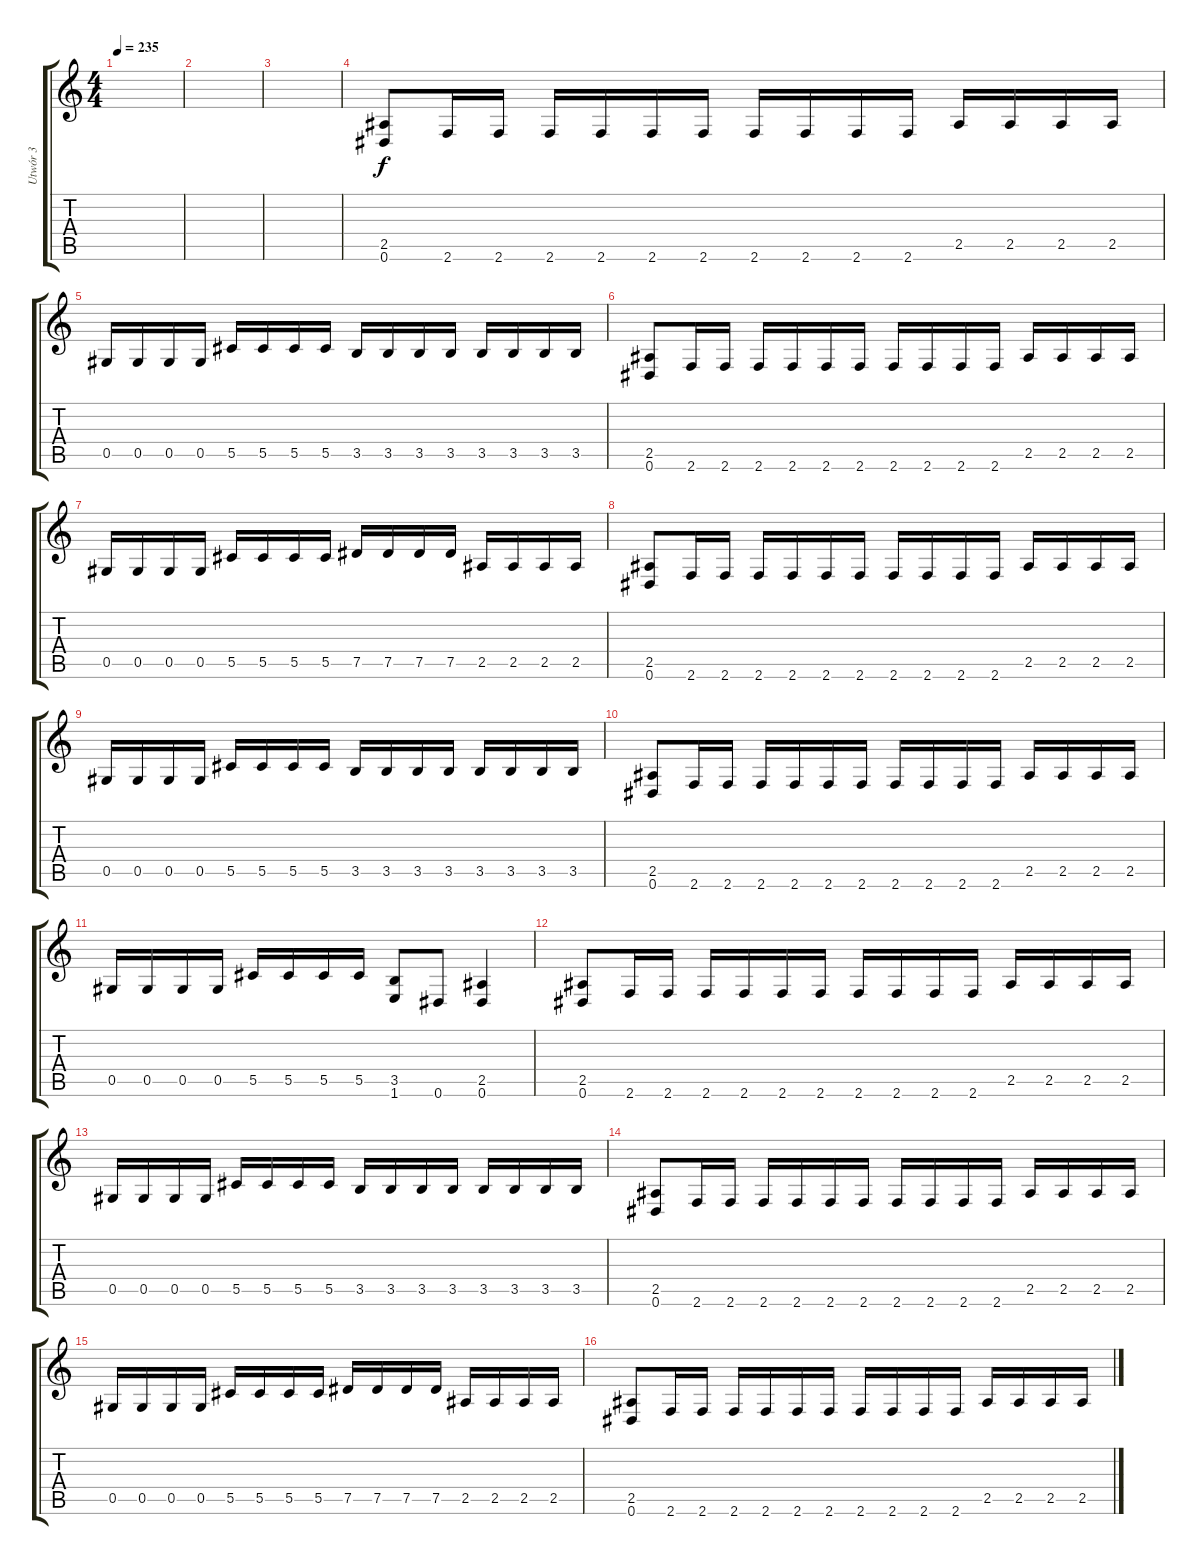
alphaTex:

\track ("Utwór 3" "Utwór 3") {instrument overdrivenguitar}
\staff {score tabs}
\tuning (Eb4 Bb3 Gb3 Db3 Ab2 Eb2) {hide}
\ts (4 4)
\tempo 235
\clef g2
\ks c
|
|
|
(2.5 0.6).8 2.6.16 2.6.16 2.6.16 2.6.16 2.6.16 2.6.16 2.6.16 2.6.16 2.6.16 2.6.16 2.5.16 2.5.16 2.5.16 2.5.16 |
0.5.16 0.5.16 0.5.16 0.5.16 5.5.16 5.5.16 5.5.16 5.5.16 3.5.16 3.5.16 3.5.16 3.5.16 3.5.16 3.5.16 3.5.16 3.5.16 |
(2.5 0.6).8 2.6.16 2.6.16 2.6.16 2.6.16 2.6.16 2.6.16 2.6.16 2.6.16 2.6.16 2.6.16 2.5.16 2.5.16 2.5.16 2.5.16 |
0.5.16 0.5.16 0.5.16 0.5.16 5.5.16 5.5.16 5.5.16 5.5.16 7.5.16 7.5.16 7.5.16 7.5.16 2.5.16 2.5.16 2.5.16 2.5.16 |
(2.5 0.6).8 2.6.16 2.6.16 2.6.16 2.6.16 2.6.16 2.6.16 2.6.16 2.6.16 2.6.16 2.6.16 2.5.16 2.5.16 2.5.16 2.5.16 |
0.5.16 0.5.16 0.5.16 0.5.16 5.5.16 5.5.16 5.5.16 5.5.16 3.5.16 3.5.16 3.5.16 3.5.16 3.5.16 3.5.16 3.5.16 3.5.16 |
(2.5 0.6).8 2.6.16 2.6.16 2.6.16 2.6.16 2.6.16 2.6.16 2.6.16 2.6.16 2.6.16 2.6.16 2.5.16 2.5.16 2.5.16 2.5.16 |
0.5.16 0.5.16 0.5.16 0.5.16 5.5.16 5.5.16 5.5.16 5.5.16 (3.5 1.6).8 0.6.8 (2.5 0.6).4 |
(2.5 0.6).8 2.6.16 2.6.16 2.6.16 2.6.16 2.6.16 2.6.16 2.6.16 2.6.16 2.6.16 2.6.16 2.5.16 2.5.16 2.5.16 2.5.16 |
0.5.16 0.5.16 0.5.16 0.5.16 5.5.16 5.5.16 5.5.16 5.5.16 3.5.16 3.5.16 3.5.16 3.5.16 3.5.16 3.5.16 3.5.16 3.5.16 |
(2.5 0.6).8 2.6.16 2.6.16 2.6.16 2.6.16 2.6.16 2.6.16 2.6.16 2.6.16 2.6.16 2.6.16 2.5.16 2.5.16 2.5.16 2.5.16 |
0.5.16 0.5.16 0.5.16 0.5.16 5.5.16 5.5.16 5.5.16 5.5.16 7.5.16 7.5.16 7.5.16 7.5.16 2.5.16 2.5.16 2.5.16 2.5.16 |
(2.5 0.6).8 2.6.16 2.6.16 2.6.16 2.6.16 2.6.16 2.6.16 2.6.16 2.6.16 2.6.16 2.6.16 2.5.16 2.5.16 2.5.16 2.5.16
